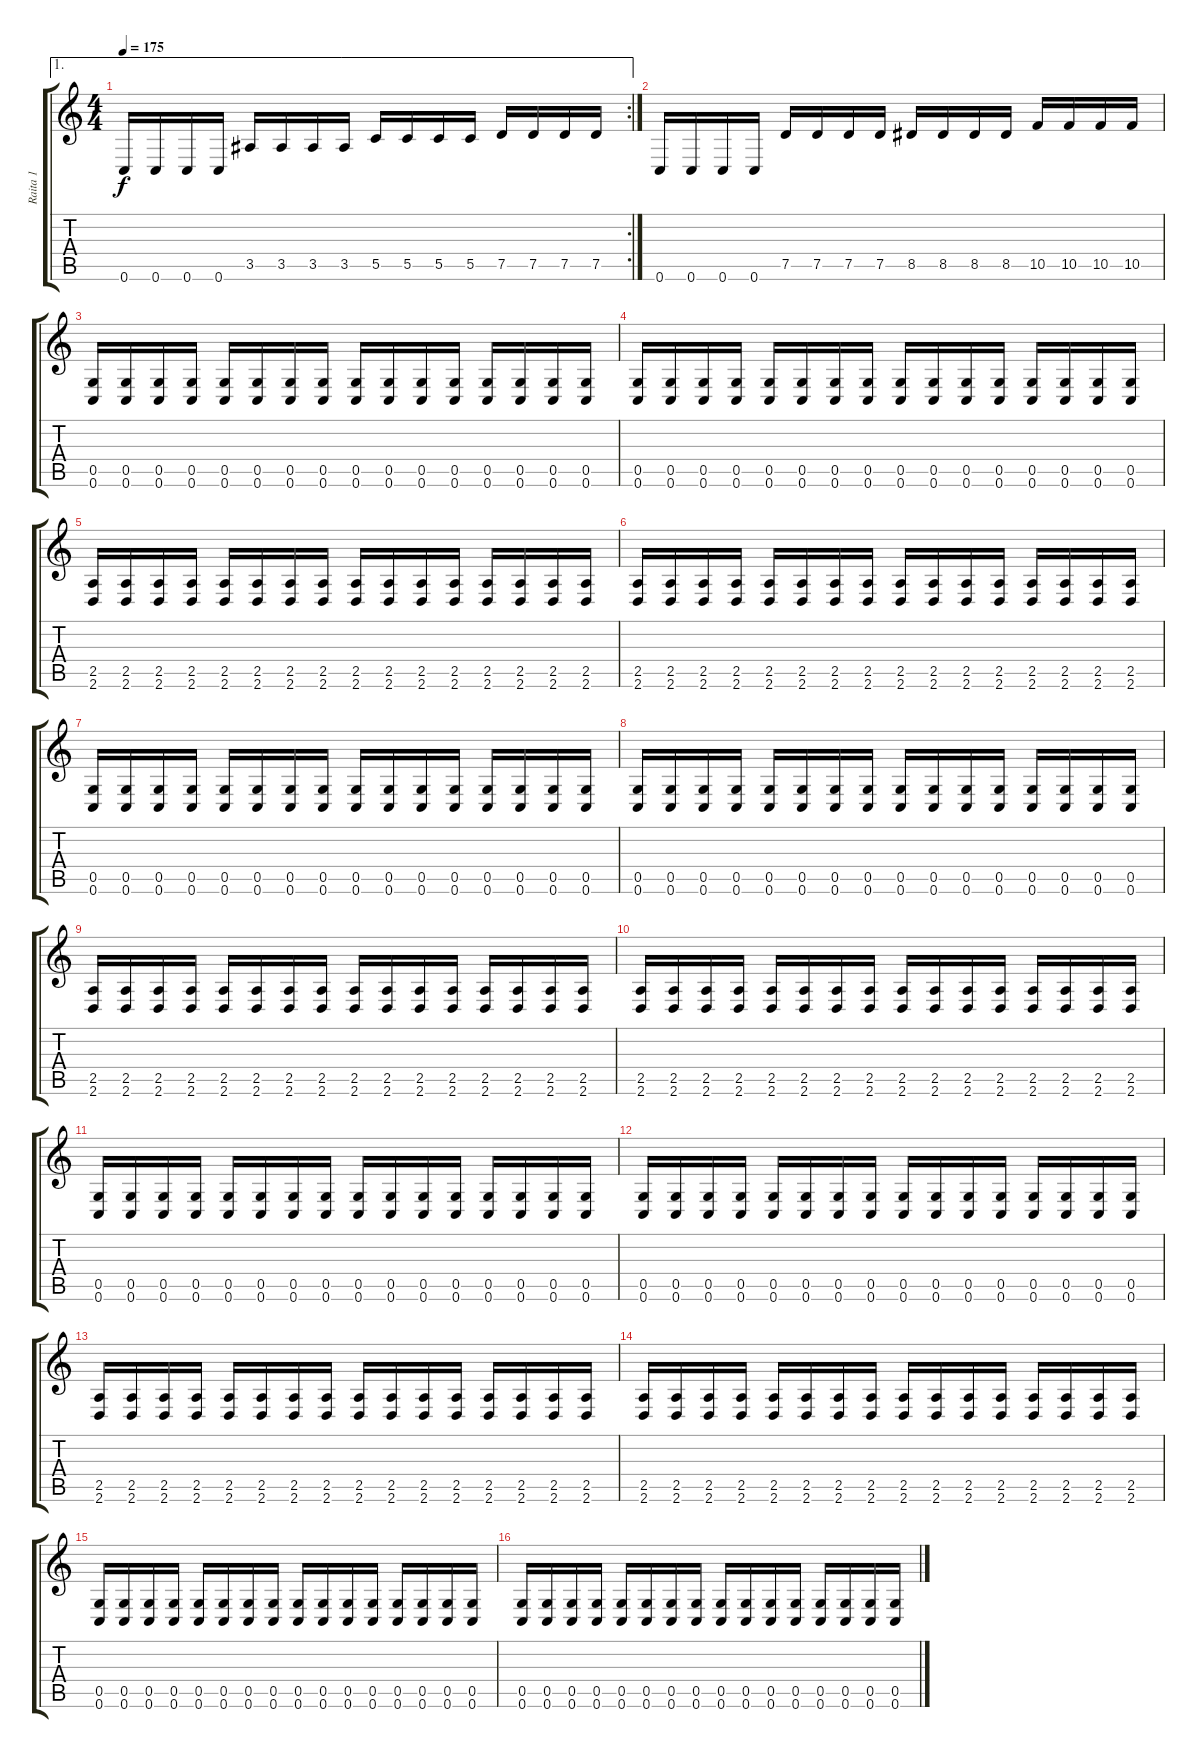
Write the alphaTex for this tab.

\track ("Raita 1" "Raita 1") {instrument distortionguitar}
\staff {score tabs}
\tuning (D4 A3 F3 C3 G2 C2) {hide}
\ae 1
\rc 2
\ts (4 4)
\tempo 175
\clef g2
\ks c
0.6.16{dy f} 0.6.16 0.6.16 0.6.16 3.5.16 3.5.16 3.5.16 3.5.16 5.5.16 5.5.16 5.5.16 5.5.16 7.5.16 7.5.16 7.5.16 7.5.16 |
0.6.16 0.6.16 0.6.16 0.6.16 7.5.16 7.5.16 7.5.16 7.5.16 8.5.16 8.5.16 8.5.16 8.5.16 10.5.16 10.5.16 10.5.16 10.5.16 |
(0.5 0.6).16 (0.5 0.6).16 (0.5 0.6).16 (0.5 0.6).16 (0.5 0.6).16 (0.5 0.6).16 (0.5 0.6).16 (0.5 0.6).16 (0.5 0.6).16 (0.5 0.6).16 (0.5 0.6).16 (0.5 0.6).16 (0.5 0.6).16 (0.5 0.6).16 (0.5 0.6).16 (0.5 0.6).16 |
(0.5 0.6).16 (0.5 0.6).16 (0.5 0.6).16 (0.5 0.6).16 (0.5 0.6).16 (0.5 0.6).16 (0.5 0.6).16 (0.5 0.6).16 (0.5 0.6).16 (0.5 0.6).16 (0.5 0.6).16 (0.5 0.6).16 (0.5 0.6).16 (0.5 0.6).16 (0.5 0.6).16 (0.5 0.6).16 |
(2.5 2.6).16 (2.5 2.6).16 (2.5 2.6).16 (2.5 2.6).16 (2.5 2.6).16 (2.5 2.6).16 (2.5 2.6).16 (2.5 2.6).16 (2.5 2.6).16 (2.5 2.6).16 (2.5 2.6).16 (2.5 2.6).16 (2.5 2.6).16 (2.5 2.6).16 (2.5 2.6).16 (2.5 2.6).16 |
(2.5 2.6).16 (2.5 2.6).16 (2.5 2.6).16 (2.5 2.6).16 (2.5 2.6).16 (2.5 2.6).16 (2.5 2.6).16 (2.5 2.6).16 (2.5 2.6).16 (2.5 2.6).16 (2.5 2.6).16 (2.5 2.6).16 (2.5 2.6).16 (2.5 2.6).16 (2.5 2.6).16 (2.5 2.6).16 |
(0.5 0.6).16 (0.5 0.6).16 (0.5 0.6).16 (0.5 0.6).16 (0.5 0.6).16 (0.5 0.6).16 (0.5 0.6).16 (0.5 0.6).16 (0.5 0.6).16 (0.5 0.6).16 (0.5 0.6).16 (0.5 0.6).16 (0.5 0.6).16 (0.5 0.6).16 (0.5 0.6).16 (0.5 0.6).16 |
(0.5 0.6).16 (0.5 0.6).16 (0.5 0.6).16 (0.5 0.6).16 (0.5 0.6).16 (0.5 0.6).16 (0.5 0.6).16 (0.5 0.6).16 (0.5 0.6).16 (0.5 0.6).16 (0.5 0.6).16 (0.5 0.6).16 (0.5 0.6).16 (0.5 0.6).16 (0.5 0.6).16 (0.5 0.6).16 |
(2.5 2.6).16 (2.5 2.6).16 (2.5 2.6).16 (2.5 2.6).16 (2.5 2.6).16 (2.5 2.6).16 (2.5 2.6).16 (2.5 2.6).16 (2.5 2.6).16 (2.5 2.6).16 (2.5 2.6).16 (2.5 2.6).16 (2.5 2.6).16 (2.5 2.6).16 (2.5 2.6).16 (2.5 2.6).16 |
(2.5 2.6).16 (2.5 2.6).16 (2.5 2.6).16 (2.5 2.6).16 (2.5 2.6).16 (2.5 2.6).16 (2.5 2.6).16 (2.5 2.6).16 (2.5 2.6).16 (2.5 2.6).16 (2.5 2.6).16 (2.5 2.6).16 (2.5 2.6).16 (2.5 2.6).16 (2.5 2.6).16 (2.5 2.6).16 |
(0.5 0.6).16 (0.5 0.6).16 (0.5 0.6).16 (0.5 0.6).16 (0.5 0.6).16 (0.5 0.6).16 (0.5 0.6).16 (0.5 0.6).16 (0.5 0.6).16 (0.5 0.6).16 (0.5 0.6).16 (0.5 0.6).16 (0.5 0.6).16 (0.5 0.6).16 (0.5 0.6).16 (0.5 0.6).16 |
(0.5 0.6).16 (0.5 0.6).16 (0.5 0.6).16 (0.5 0.6).16 (0.5 0.6).16 (0.5 0.6).16 (0.5 0.6).16 (0.5 0.6).16 (0.5 0.6).16 (0.5 0.6).16 (0.5 0.6).16 (0.5 0.6).16 (0.5 0.6).16 (0.5 0.6).16 (0.5 0.6).16 (0.5 0.6).16 |
(2.5 2.6).16 (2.5 2.6).16 (2.5 2.6).16 (2.5 2.6).16 (2.5 2.6).16 (2.5 2.6).16 (2.5 2.6).16 (2.5 2.6).16 (2.5 2.6).16 (2.5 2.6).16 (2.5 2.6).16 (2.5 2.6).16 (2.5 2.6).16 (2.5 2.6).16 (2.5 2.6).16 (2.5 2.6).16 |
(2.5 2.6).16 (2.5 2.6).16 (2.5 2.6).16 (2.5 2.6).16 (2.5 2.6).16 (2.5 2.6).16 (2.5 2.6).16 (2.5 2.6).16 (2.5 2.6).16 (2.5 2.6).16 (2.5 2.6).16 (2.5 2.6).16 (2.5 2.6).16 (2.5 2.6).16 (2.5 2.6).16 (2.5 2.6).16 |
(0.5 0.6).16 (0.5 0.6).16 (0.5 0.6).16 (0.5 0.6).16 (0.5 0.6).16 (0.5 0.6).16 (0.5 0.6).16 (0.5 0.6).16 (0.5 0.6).16 (0.5 0.6).16 (0.5 0.6).16 (0.5 0.6).16 (0.5 0.6).16 (0.5 0.6).16 (0.5 0.6).16 (0.5 0.6).16 |
(0.5 0.6).16 (0.5 0.6).16 (0.5 0.6).16 (0.5 0.6).16 (0.5 0.6).16 (0.5 0.6).16 (0.5 0.6).16 (0.5 0.6).16 (0.5 0.6).16 (0.5 0.6).16 (0.5 0.6).16 (0.5 0.6).16 (0.5 0.6).16 (0.5 0.6).16 (0.5 0.6).16 (0.5 0.6).16
